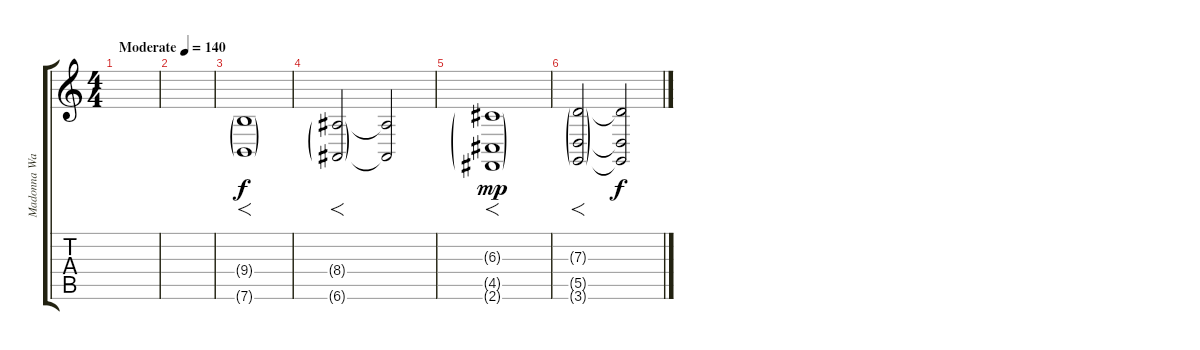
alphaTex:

\track ("Madonna Wayne Gacy" "Madonna Wa") {instrument choiraahs}
\staff {score tabs}
\tuning (E4 B3 G3 D3 A2 E2) {hide}
\ts (4 4)
\tempo (140 "Moderate")
\clef g2
\ks c
|
|
(9.4{g} 7.6{g}).1{f} |
(8.4{g} 6.6{g}).2{f} (8.4{t} 6.6{t}).2{dy f} |
(6.3{g} 4.5{g} 2.6{g}).1{f dy mp} |
(7.3{g} 5.5{g} 3.6{g}).2{f} (7.3{t} 5.5{t} 3.6{t}).2{dy f}
